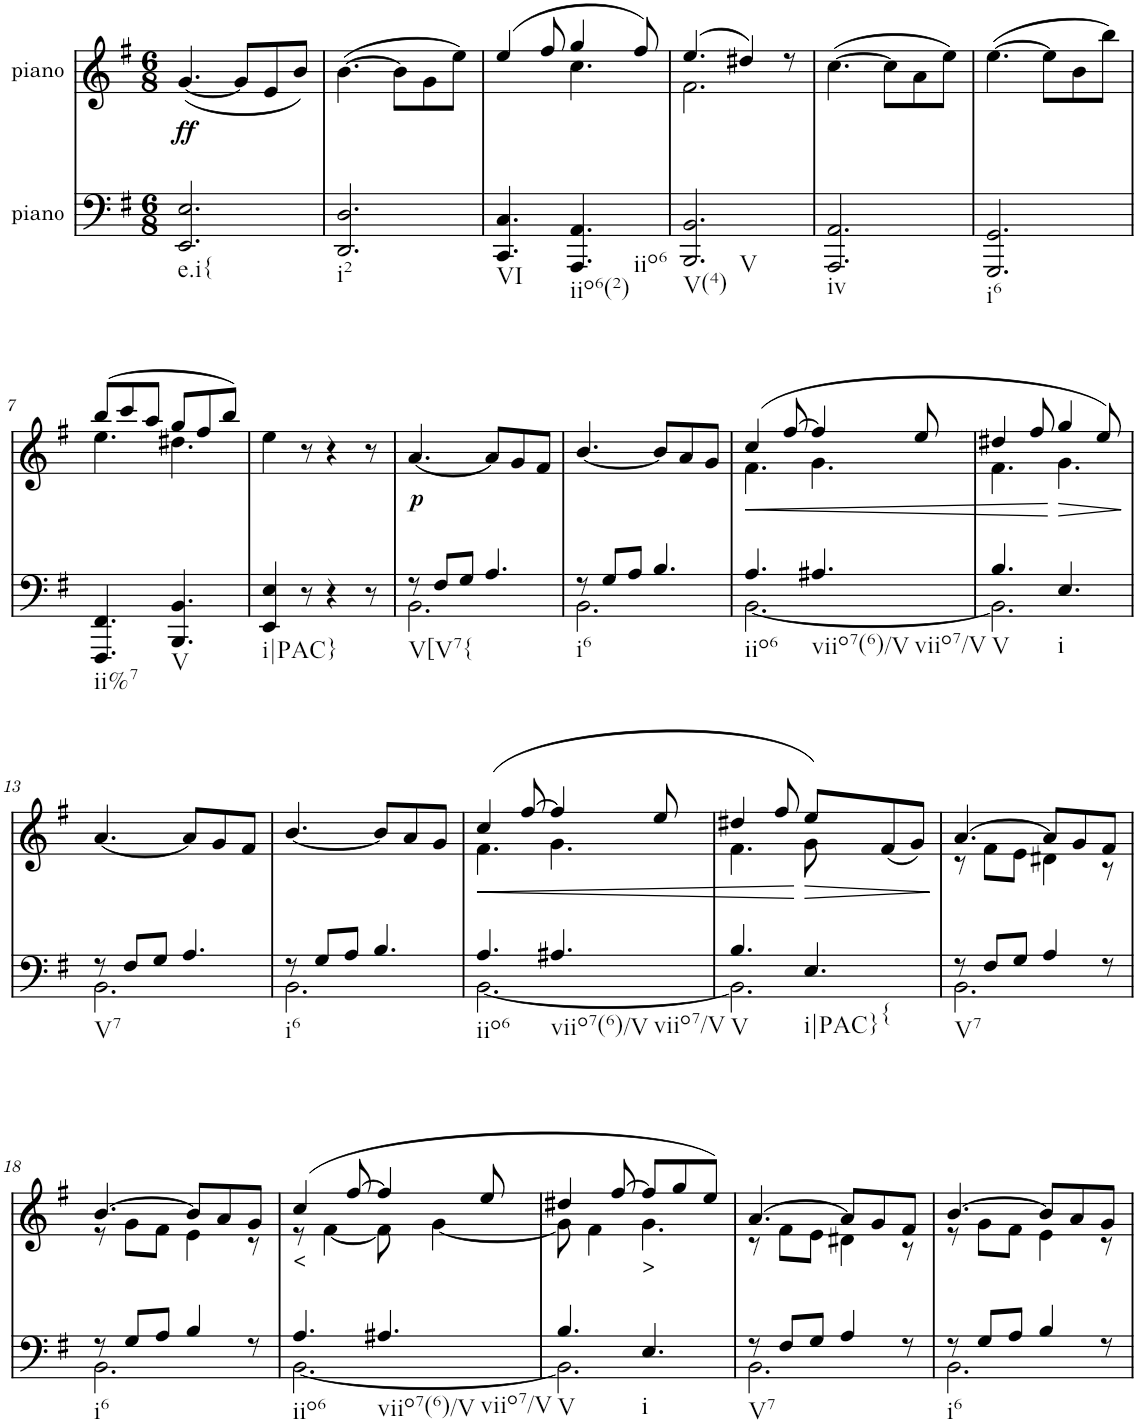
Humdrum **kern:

**kern	**kern	**text	**dynam
*part2	*part1	*part1	*part1
*staff2	*staff1	*staff1	*staff1
*I"piano	*I"piano	*	*
*I'Pno	*I'Pno	*	*
*clefF4	*clefG2	*	*
*k[f#]	*k[f#]	*	*
*e:	*e:	*	*
*M6/8	*M6/8	*	*
=1	=1	=1	=1
!LO:TX:b:t=e.i{	!	!	!
!	!	!LO:LY:b	!
2.EE/ 2.E/	([4.g/	.	.
.	8g/L]	.	.
.	8e/	.	.
.	8b/J)	.	.
=2	=2	=2	=2
!LO:TX:b:t=i2	!	!	!
2.DD/ 2.D/	([4.b\	.	.
.	8b\L]	.	.
.	8g\	.	.
.	8ee\J)	.	.
=3	=3	=3	=3
*	*^	*	*
!LO:TX:b:t=VI	!	!	!	!
4.CC/ 4.C/	(4ee/	4.ryy	.	.
.	8ff#/	.	.	.
!LO:TX:b:t=iio6(2)	!	!	!	!
!LO:TX:b:t=iio6	!	!	!	!
4.AAA/ 4.AA/	4gg/	4.cc\	.	.
.	8ff#/)	.	.	.
=4	=4	=4	=4	=4
!LO:TX:b:t=V(4)	!	!	!	!
!LO:TX:b:t=V	!	!	!	!
2.BBB/ 2.BB/	(4.ee/	2.f#\	.	.
.	4dd#X/)	.	.	.
.	8r	.	.	.
*	*v	*v	*	*
=5	=5	=5	=5
!LO:TX:b:t=iv	!	!	!
2.AAA/ 2.AA/	([4.cc\	.	.
.	8cc\L]	.	.
.	8a\	.	.
.	8ee\J)	.	.
=6	=6	=6	=6
!LO:TX:b:t=i6	!	!	!
2.GGG/ 2.GG/	([4.ee\	.	.
.	8ee\L]	.	.
.	8b\	.	.
.	8bb\J)	.	.
!!LO:LB:g=z
=7	=7	=7	=7
*	*^	*	*
!LO:TX:b:t=ii%7	!	!	!	!
4.FFF#/ 4.FF#/	(8bb/L	4.ee\	.	.
.	8ccc/	.	.	.
.	8aa/J	.	.	.
!LO:TX:b:t=V	!	!	!	!
4.BBB/ 4.BB/	8gg/L	4.dd#X\	.	.
.	8ff#/	.	.	.
.	8bb/J)	.	.	.
*	*v	*v	*	*
=8	=8	=8	=8
!LO:TX:b:t=i|PAC}	!	!	!
4EE/ 4E/	4ee\	.	.
8r	8r	.	.
4r	4r	.	.
8r	8r	.	.
=9	=9	=9	=9
*^	*	*	*
!LO:TX:b:t=V[V7{	!	!	!	!
!	!	!	!LO:LY:b	!
8r	2.BB\	[4.a/	.	.
8F#/L	.	.	.	.
8G/J	.	.	.	.
4.A/	.	8a/L]	.	.
.	.	8g/	.	.
.	.	8f#/J	.	.
=10	=10	=10	=10	=10
!LO:TX:b:t=i6	!	!	!	!
8r	2.BB\	[4.b/	.	.
8G/L	.	.	.	.
8A/J	.	.	.	.
4.B/	.	8b/L]	.	.
.	.	8a/	.	.
.	.	8g/J	.	.
=11	=11	=11	=11	=11
!LO:TX:b:t=iio6	!	!	!	!
!	!	!	!	!LO:HP:b
*	*	*^	*	*
4.A/	[2.BB\	(4cc/	4.f#\	.	<
.	.	[8ff#/	.	.	.
!LO:TX:b:t=viio7(6)/V	!	!	!	!	!
!LO:TX:b:t=viio7/V	!	!	!	!	!
4.A#X/	.	4ff#/]	4.g\	.	.
.	.	8ee/	.	.	.
=12	=12	=12	=12	=12	=12
!LO:TX:b:t=V	!	!	!	!	!
4.B/	2.BB\]	4dd#X/	4.f#\	.	.
.	.	8ff#/	.	.	.
!LO:TX:b:t=i	!	!	!	!	!
!	!	!	!	!	!LO:HP:n=1:b
4.E/	.	4gg/	4.g\	.	[ >
.	.	8ee/)	.	.	.
*v	*v	*	*	*	*
*	*v	*v	*	*
.	.	.	]
!!LO:LB:g=z
=13	=13	=13	=13
*^	*	*	*
!LO:TX:b:t=V7	!	!	!	!
8r	2.BB\	[4.a/	.	.
8F#/L	.	.	.	.
8G/J	.	.	.	.
4.A/	.	8a/L]	.	.
.	.	8g/	.	.
.	.	8f#/J	.	.
=14	=14	=14	=14	=14
!LO:TX:b:t=i6	!	!	!	!
8r	2.BB\	[4.b/	.	.
8G/L	.	.	.	.
8A/J	.	.	.	.
4.B/	.	8b/L]	.	.
.	.	8a/	.	.
.	.	8g/J	.	.
=15	=15	=15	=15	=15
!LO:TX:b:t=iio6	!	!	!	!
!	!	!	!	!LO:HP:b
*	*	*^	*	*
4.A/	[2.BB\	(4cc/	4.f#\	.	<
.	.	[8ff#/	.	.	.
!LO:TX:b:t=viio7(6)/V	!	!	!	!	!
!LO:TX:b:t=viio7/V	!	!	!	!	!
4.A#X/	.	4ff#/]	4.g\	.	.
.	.	8ee/	.	.	.
=16	=16	=16	=16	=16	=16
!LO:TX:b:t=V	!	!	!	!	!
4.B/	2.BB\]	4dd#X/	4.f#\	.	.
.	.	8ff#/	.	.	.
!LO:TX:b:t=i|PAC}	!	!	!	!	!
!LO:TX:b:t={	!	!	!	!	!
!	!	!	!	!	!LO:HP:n=1:b
4.E/	.	8ee/L)	8g\	.	[ >
.	.	(8f#/	4ryy	.	.
.	.	8g/J)	.	.	.
*v	*v	*	*	*	*
*	*v	*v	*	*
.	.	.	]
=17	=17	=17	=17
*^	*^	*	*
!LO:TX:b:t=V7	!	!	!	!	!
8r	2.BB\	[4.a/	8r	.	.
8F#/L	.	.	8f#\L	.	.
8G/J	.	.	8e\J	.	.
4A/	.	8a/L]	4d#X\	.	.
.	.	8g/	.	.	.
8r	.	8f#/J	8r	.	.
!!LO:LB:g=z	!!
=18	=18	=18	=18	=18	=18
!LO:TX:b:t=i6	!	!	!	!	!
8r	2.BB\	[4.b/	8r	.	.
8G/L	.	.	8g\L	.	.
8A/J	.	.	8f#\J	.	.
4B/	.	8b/L]	4e\	.	.
.	.	8a/	.	.	.
8r	.	8g/J	8r	.	.
=19	=19	=19	=19	=19	=19
!LO:TX:b:t=iio6	!	!	!	!	!
!	!	!	!	!LO:LY:b	!
4.A/	[2.BB\	(4cc/	8r	<	.
.	.	.	[4f#\	.	.
.	.	[8ff#/	.	.	.
!LO:TX:b:t=viio7(6)/V	!	!	!	!	!
!LO:TX:b:t=viio7/V	!	!	!	!	!
4.A#X/	.	4ff#/]	8f#\]	.	.
.	.	.	[4g\	.	.
.	.	8ee/	.	.	.
=20	=20	=20	=20	=20	=20
!LO:TX:b:t=V	!	!	!	!	!
4.B/	2.BB\]	4dd#X/	8g\]	.	.
.	.	.	4f#\	.	.
.	.	[8ff#/	.	.	.
!LO:TX:b:t=i	!	!	!	!	!
!	!	!	!	!LO:LY:b	!
4.E/	.	8ff#/L]	4.g\	>	.
.	.	8gg/	.	.	.
.	.	8ee/J)	.	.	.
=21	=21	=21	=21	=21	=21
!LO:TX:b:t=V7	!	!	!	!	!
8r	2.BB\	[4.a/	8r	.	.
8F#/L	.	.	8f#\L	.	.
8G/J	.	.	8e\J	.	.
4A/	.	8a/L]	4d#X\	.	.
.	.	8g/	.	.	.
8r	.	8f#/J	8r	.	.
=22	=22	=22	=22	=22	=22
!LO:TX:b:t=i6	!	!	!	!	!
8r	2.BB\	[4.b/	8r	.	.
8G/L	.	.	8g\L	.	.
8A/J	.	.	8f#\J	.	.
4B/	.	8b/L]	4e\	.	.
.	.	8a/	.	.	.
8r	.	8g/J	8r	.	.
*v	*v	*	*	*	*
*	*v	*v	*	*
=	=	=	=
*-	*-	*-	*-
